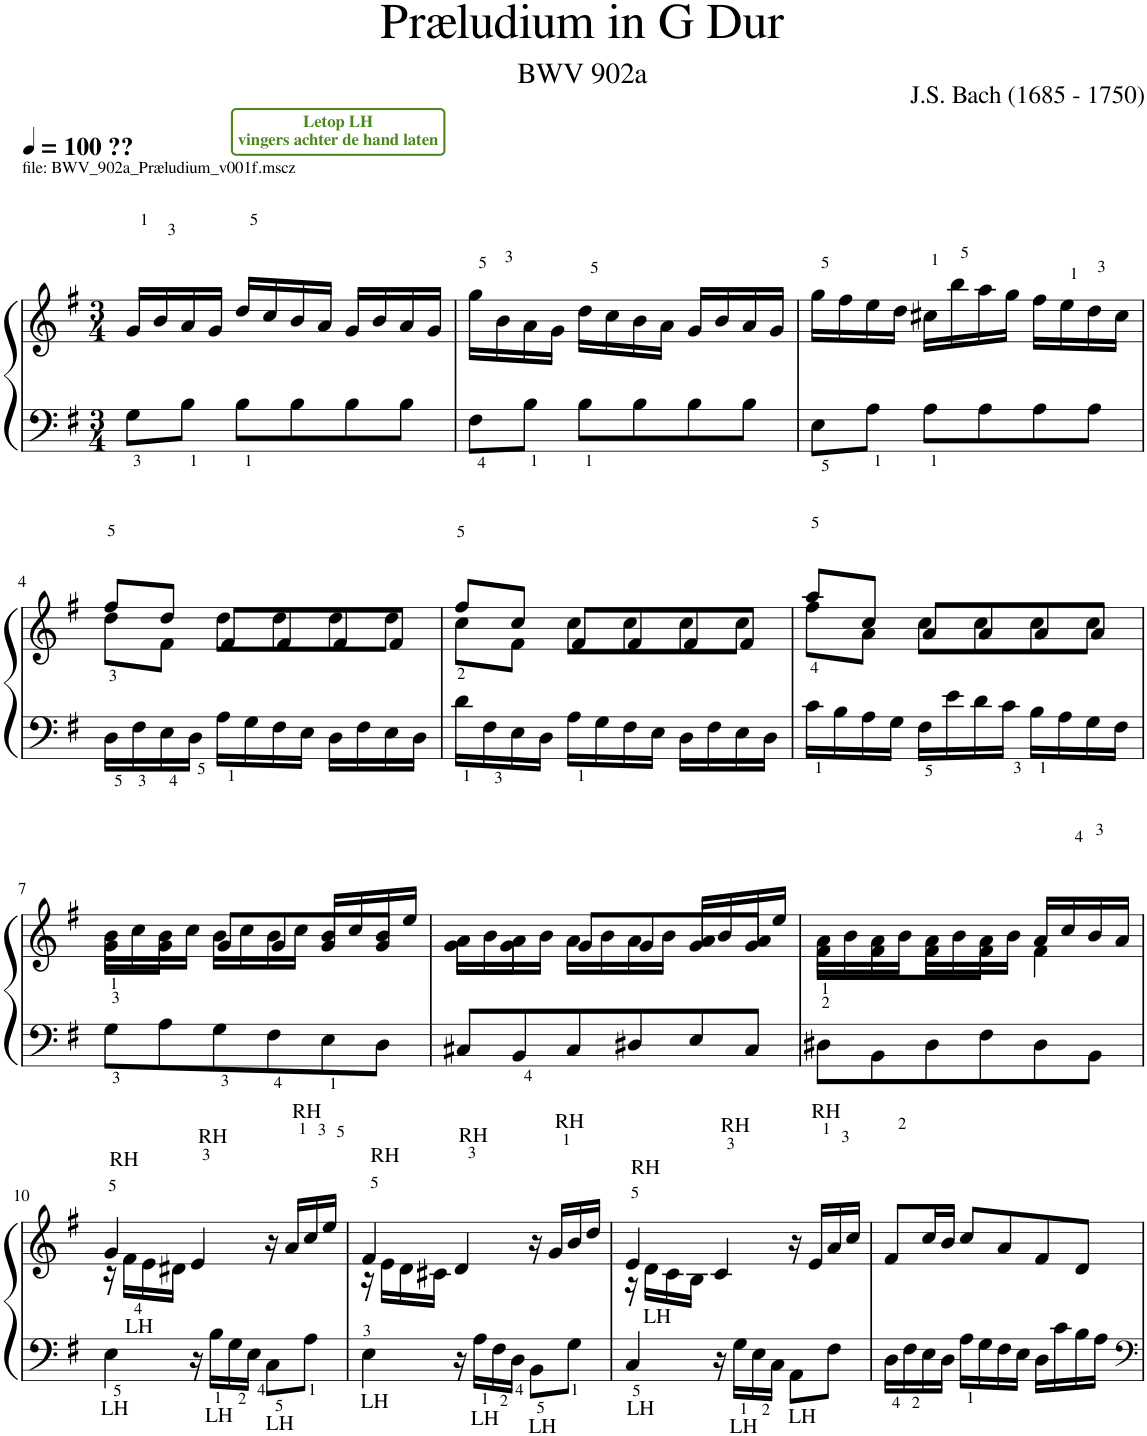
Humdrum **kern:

**kern	**kern
*part1	*part1
*staff2	*staff1
*I"Piano	*
*I'Pno.	*
*clefF4	*clefG2
*k[f#]	*k[f#]
*M3/4	*M3/4
*MM100	*MM100
=1	=1
!	!LO:TX:a:t=file&colon; BWV_902a_Præludium_v001f.mscz
!	!LO:TX:a:B:t=??
8G\L	16g/LL
.	16b/
8B\J	16a/
.	16g/JJ
!	!LO:TX:a:B:color=#4C861C:t=Letop LH
!	!LO:TX:a:t=vingers achter de hand laten
8B\L	16dd/LL
.	16cc/
8B\	16b/
.	16a/JJ
8B\	16g/LL
.	16b/
8B\J	16a/
.	16g/JJ
=2	=2
8F#\L	16gg\LL
.	16b\
8B\J	16a\
.	16g\JJ
8B\L	16dd\LL
.	16cc\
8B\	16b\
.	16a\JJ
8B\	16g/LL
.	16b/
8B\J	16a/
.	16g/JJ
=3	=3
8E\L	16gg\LL
.	16ff#\
8A\J	16ee\
.	16dd\JJ
8A\L	16cc#X\LL
.	16bb\
8A\	16aa\
.	16gg\JJ
8A\	16ff#\LL
.	16ee\
8A\J	16dd\
.	16cc#\JJ
!!LO:LB:g=z
=4	=4
*	*^
16D\LL	8dd\L	8ff#/L
16F#\	.	.
16E\	8f#\J	8dd/J
16D\JJ	.	.
16A\LL	8f#/L	8dd\L
16G\	.	.
16F#\	8f#/	8dd\
16E\JJ	.	.
16D\LL	8f#/	8dd\
16F#\	.	.
16E\	8f#/J	8dd\J
16D\JJ	.	.
=5	=5	=5
16d\LL	8cc\L	8ff#/L
16F#\	.	.
16E\	8f#\J	8cc/J
16D\JJ	.	.
16A\LL	8f#/L	8cc\L
16G\	.	.
16F#\	8f#/	8cc\
16E\JJ	.	.
16D\LL	8f#/	8cc\
16F#\	.	.
16E\	8f#/J	8cc\J
16D\JJ	.	.
=6	=6	=6
16c\LL	8ff#\L	8aa/L
16B\	.	.
16A\	8a\J	8cc/J
16G\JJ	.	.
16F#\LL	8a/L	8cc\L
16e\	.	.
16d\	8a/	8cc\
16c\JJ	.	.
16B\LL	8a/	8cc\
16A\	.	.
16G\	8a/J	8cc\J
16F#\JJ	.	.
!!LO:LB:g=z	!!
=7	=7	=7
8G\L	8g\L	16b\LL
.	.	16cc\
8A\	8g\J	16b\
.	.	16cc\JJ
8G\	8g/L	16b\LL
.	.	16cc\
8F#\	8g/	16b\
.	.	16cc\JJ
8E\	8g/	16b/LL
.	.	16cc/
8D\J	8g/J	16b/
.	.	16ee/JJ
=8	=8	=8
8C#X/L	8g\L	16a\LL
.	.	16b\
8BB/	8g\J	16a\
.	.	16b\JJ
8C#/	8g/L	16a\LL
.	.	16b\
8D#X/	8g/	16a\
.	.	16b\JJ
8E/	8g/	16a/LL
.	.	16b/
8C#/J	8g/J	16a/
.	.	16ee/JJ
=9	=9	=9
8D#X\L	8f#\L	16a\LL
.	.	16b\
8BB\	8f#\	16a\
.	.	16b\JJ
8D#\	8f#\	16a\LL
.	.	16b\
8F#\	8f#\J	16a\
.	.	16b\JJ
8D#\	4f#\	16a/LL
.	.	16cc/
8BB\J	.	16b/
.	.	16a/JJ
!!LO:LB:g=z	!!
=10	=10	=10
!	!LO:TX:a:t=RH	!
!LO:TX:b:t=LH	!	!
4E\	4g/	16r
!	!	!LO:TX:b:t=LH
.	.	16f#\LL
.	.	16e\
.	.	16d#X\JJ
!	!LO:TX:a:t=RH	!
16r	4e/	2ryy
!LO:TX:b:t=LH	!	!
16B\LL	.	.
16G\	.	.
16E\JJ	.	.
!LO:TX:b:t=LH	!	!
8C\L	16r	.
!	!LO:TX:a:t=RH	!
.	16a/LL	.
8A\J	16cc/	.
.	16ee/JJ	.
=11	=11	=11
!	!LO:TX:a:t=RH	!
!LO:TX:b:t=LH	!	!
4E\	4f#/	16r
.	.	16e\LL
.	.	16d\
.	.	16c#X\JJ
!	!LO:TX:a:t=RH	!
16r	4d/	2ryy
!LO:TX:b:t=LH	!	!
16A\LL	.	.
16F#\	.	.
16D\JJ	.	.
!LO:TX:b:t=LH	!	!
8BB\L	16r	.
!	!LO:TX:a:t=RH	!
.	16g/LL	.
8G\J	16b/	.
.	16dd/JJ	.
=12	=12	=12
!	!LO:TX:a:t=RH	!
!LO:TX:b:t=LH	!	!
4C/	4e/	16r
!	!	!LO:TX:b:t=LH
.	.	16d\LL
.	.	16c\
.	.	16B\JJ
!	!LO:TX:a:t=RH	!
16r	4c/	2ryy
!LO:TX:b:t=LH	!	!
16G\LL	.	.
16E\	.	.
16C\JJ	.	.
!LO:TX:b:t=LH	!	!
8AA\L	16r	.
!	!LO:TX:a:t=RH	!
.	16e/LL	.
8F#\J	16a/	.
.	16cc/JJ	.
*	*v	*v
=13	=13
16D\LL	8f#/L
16F#\	.
16E\	16cc/L
16D\JJ	16b/JJ
16A\LL	8cc/L
16G\	.
16F#\	8a/
16E\JJ	.
16D\LL	8f#/
16c\	.
16B\	8d/J
16A\JJ	.
=	=
*-	*-
